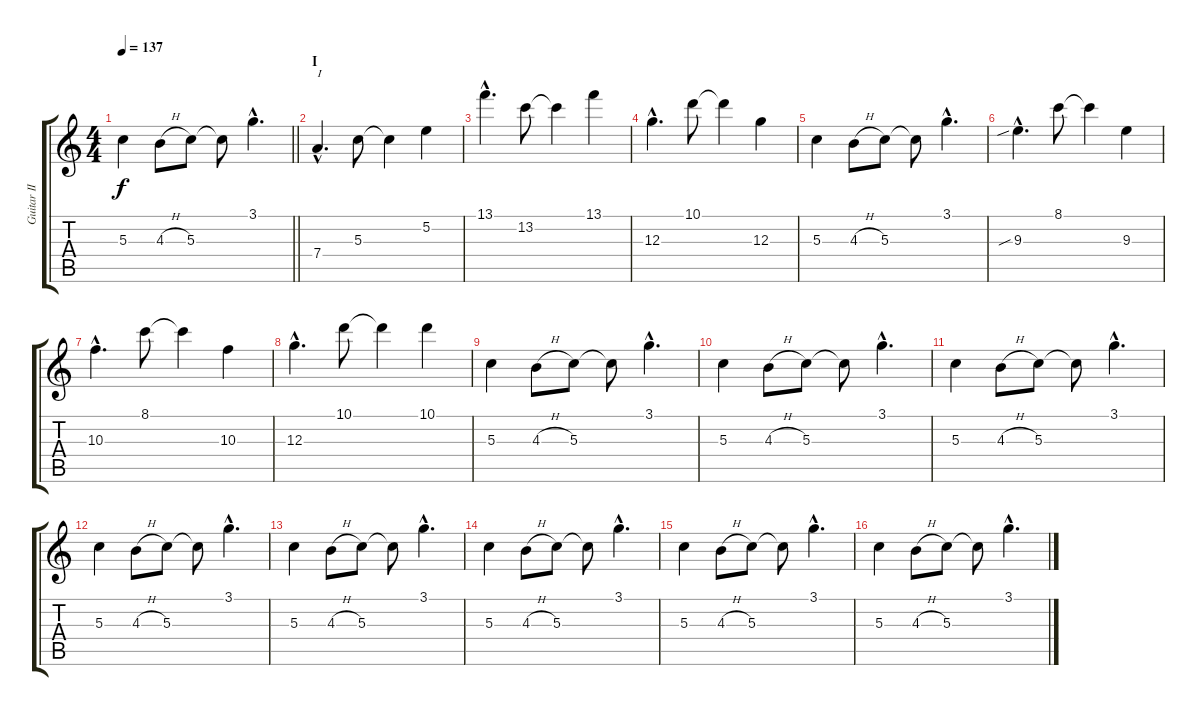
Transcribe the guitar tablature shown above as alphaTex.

\track ("Guitar II" "Guitar II") {instrument distortionguitar}
\staff {score tabs}
\tuning (E4 B3 G3 D3 A2 E2) {hide}
\ts (4 4)
\tempo 137
\clef g2
\barLineRight lightlight
\ks c
5.3.4{dy f} 4.3{h}.8 5.3.8 5.3{t}.8 3.1{hac}.4{d} |
\section ("" "I")
7.4{hac}.4{d txt "I"} 5.3.8 5.3{t}.4 5.2.4 |
13.1{hac}.4{d} 13.2.8 13.2{t}.4 13.1.4 |
12.3{hac}.4{d} 10.1.8 10.1{t}.4 12.3.4 |
5.3.4 4.3{h}.8 5.3.8 5.3{t}.8 3.1{hac}.4{d} |
9.3{sib hac}.4{d} 8.1.8 8.1{t}.4 9.3.4 |
10.3{hac}.4{d} 8.1.8 8.1{t}.4 10.3.4 |
12.3{hac}.4{d} 10.1.8 10.1{t}.4 10.1.4 |
5.3.4 4.3{h}.8 5.3.8 5.3{t}.8 3.1{hac}.4{d} |
5.3.4 4.3{h}.8 5.3.8 5.3{t}.8 3.1{hac}.4{d} |
5.3.4 4.3{h}.8 5.3.8 5.3{t}.8 3.1{hac}.4{d} |
5.3.4 4.3{h}.8 5.3.8 5.3{t}.8 3.1{hac}.4{d} |
5.3.4 4.3{h}.8 5.3.8 5.3{t}.8 3.1{hac}.4{d} |
5.3.4 4.3{h}.8 5.3.8 5.3{t}.8 3.1{hac}.4{d} |
5.3.4 4.3{h}.8 5.3.8 5.3{t}.8 3.1{hac}.4{d} |
5.3.4 4.3{h}.8 5.3.8 5.3{t}.8 3.1{hac}.4{d}
